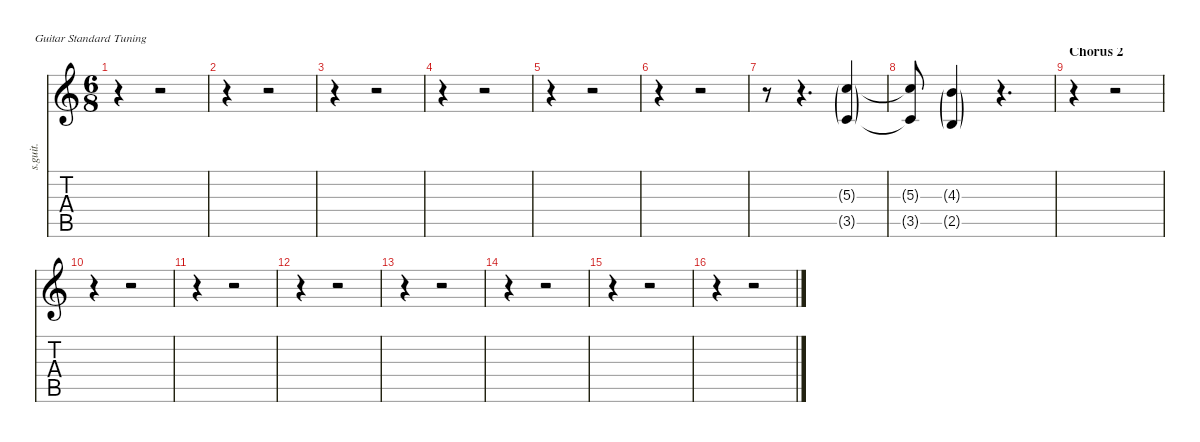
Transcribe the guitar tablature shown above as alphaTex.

\defaultSystemsLayout 4
\hideDynamics
\bracketExtendMode nobrackets
\track ("Backing Vocals" "s.guit.") {instrument oboe}
\staff {score tabs}
\tuning (E4 B3 G3 D3 A2 E2)
\displaytranspose 12
\ts (6 8)
\tempo (94 hide)
\clef g2
\ks c
r.4{dy f} r.2 |
r.4 r.2 |
r.4 r.2 |
r.4 r.2 |
r.4 r.2 |
r.4 r.2 |
r.8 r.4{d} (5.3{g} 3.5{g}).4{lyrics (0 "") lyrics (1 "") lyrics (2 "") lyrics (3 "") lyrics (4 "") dy mp} |
(5.3{t} 3.5{t}).8{lyrics (0 "") lyrics (1 "") lyrics (2 "") lyrics (3 "") lyrics (4 "") dy f} (4.3{g} 2.5{g}).4{lyrics (0 "") lyrics (1 "") lyrics (2 "") lyrics (3 "") lyrics (4 "") dy mp} r.4{d} |
\section ("" "Chorus 2")
r.4 r.2 |
r.4 r.2 |
r.4 r.2 |
r.4 r.2 |
r.4 r.2 |
r.4 r.2 |
r.4 r.2 |
r.4 r.2
